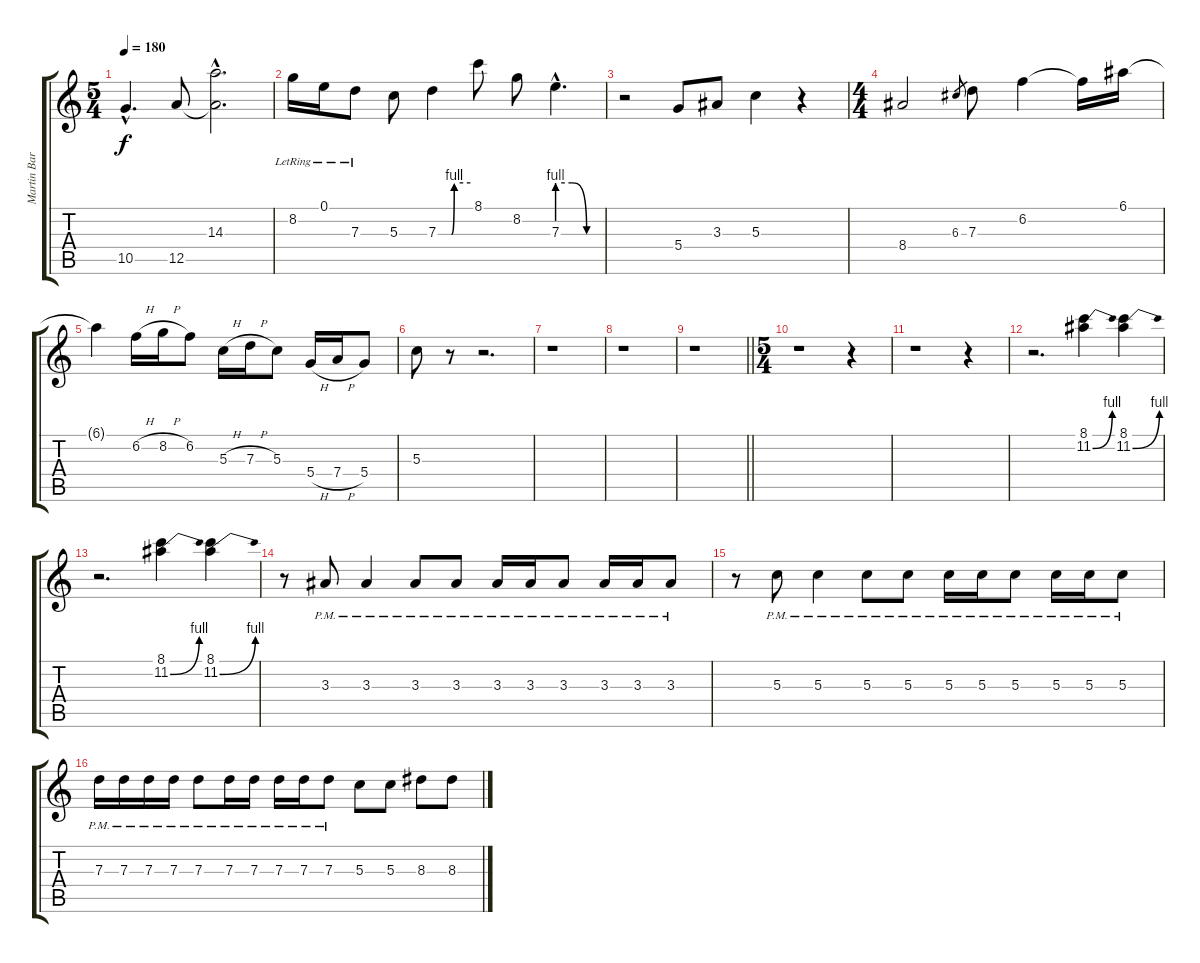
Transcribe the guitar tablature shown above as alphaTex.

\track ("Martin Barre (electric guitar)" "Martin Bar") {instrument electricguitarjazz}
\staff {score tabs}
\tuning (E4 B3 G3 D3 A2 E2) {hide}
\ts (5 4)
\tempo 180
\clef g2
\ks c
10.5{hac}.4{d dy f} 12.5.8 (14.3{hac t} 12.5{hac t}).2{d} |
8.2{lr}.16 0.1{lr}.16 7.3{lr}.8 5.3.8 7.3{be (custom 0 0 25 0 30 4 60 4)}.4 8.1.8 8.2.8 7.3{be (custom 0 4 20 4 40 0 60 0) hac}.4{d} |
r.2 5.4.8 3.3.8 5.3.4 r.4 |
\ts (4 4)
8.4.2 6.3.8{gr} 7.3.8 6.2.4 6.2{t}.16 6.1.16 |
6.1{t}.4 6.2{h}.16 8.2{h}.16 6.2.8 5.3{h}.16 7.3{h}.16 5.3.8 5.4{h}.16 7.4{h}.16 5.4.8 |
5.3.8 r.8 r.2{d} |
r.1 |
r.1 |
\barLineRight lightlight
r.1 |
\ts (5 4)
r.1 r.4 |
r.1 r.4 |
r.2{d} (8.1 11.2{be (bend 0 0 60 4)}).4{volume 12 balance 2} (8.1 11.2{be (bend 0 0 60 4)}).4 |
r.2{d} (8.1 11.2{be (bend 0 0 60 4)}).4 (8.1 11.2{be (bend 0 0 60 4)}).4 |
r.8 3.3{pm}.8 3.3{pm}.4 3.3{pm}.8 3.3{pm}.8 3.3{pm}.16 3.3{pm}.16 3.3{pm}.8 3.3{pm}.16 3.3{pm}.16 3.3{pm}.8 |
r.8 5.3{pm}.8 5.3{pm}.4 5.3{pm}.8 5.3{pm}.8 5.3{pm}.16 5.3{pm}.16 5.3{pm}.8 5.3{pm}.16 5.3{pm}.16 5.3{pm}.8 |
7.3{pm}.16 7.3{pm}.16 7.3{pm}.16 7.3{pm}.16 7.3{pm}.8 7.3{pm}.16 7.3{pm}.16 7.3{pm}.16 7.3{pm}.16 7.3{pm}.8 5.3.8 5.3.8 8.3.8 8.3.8
